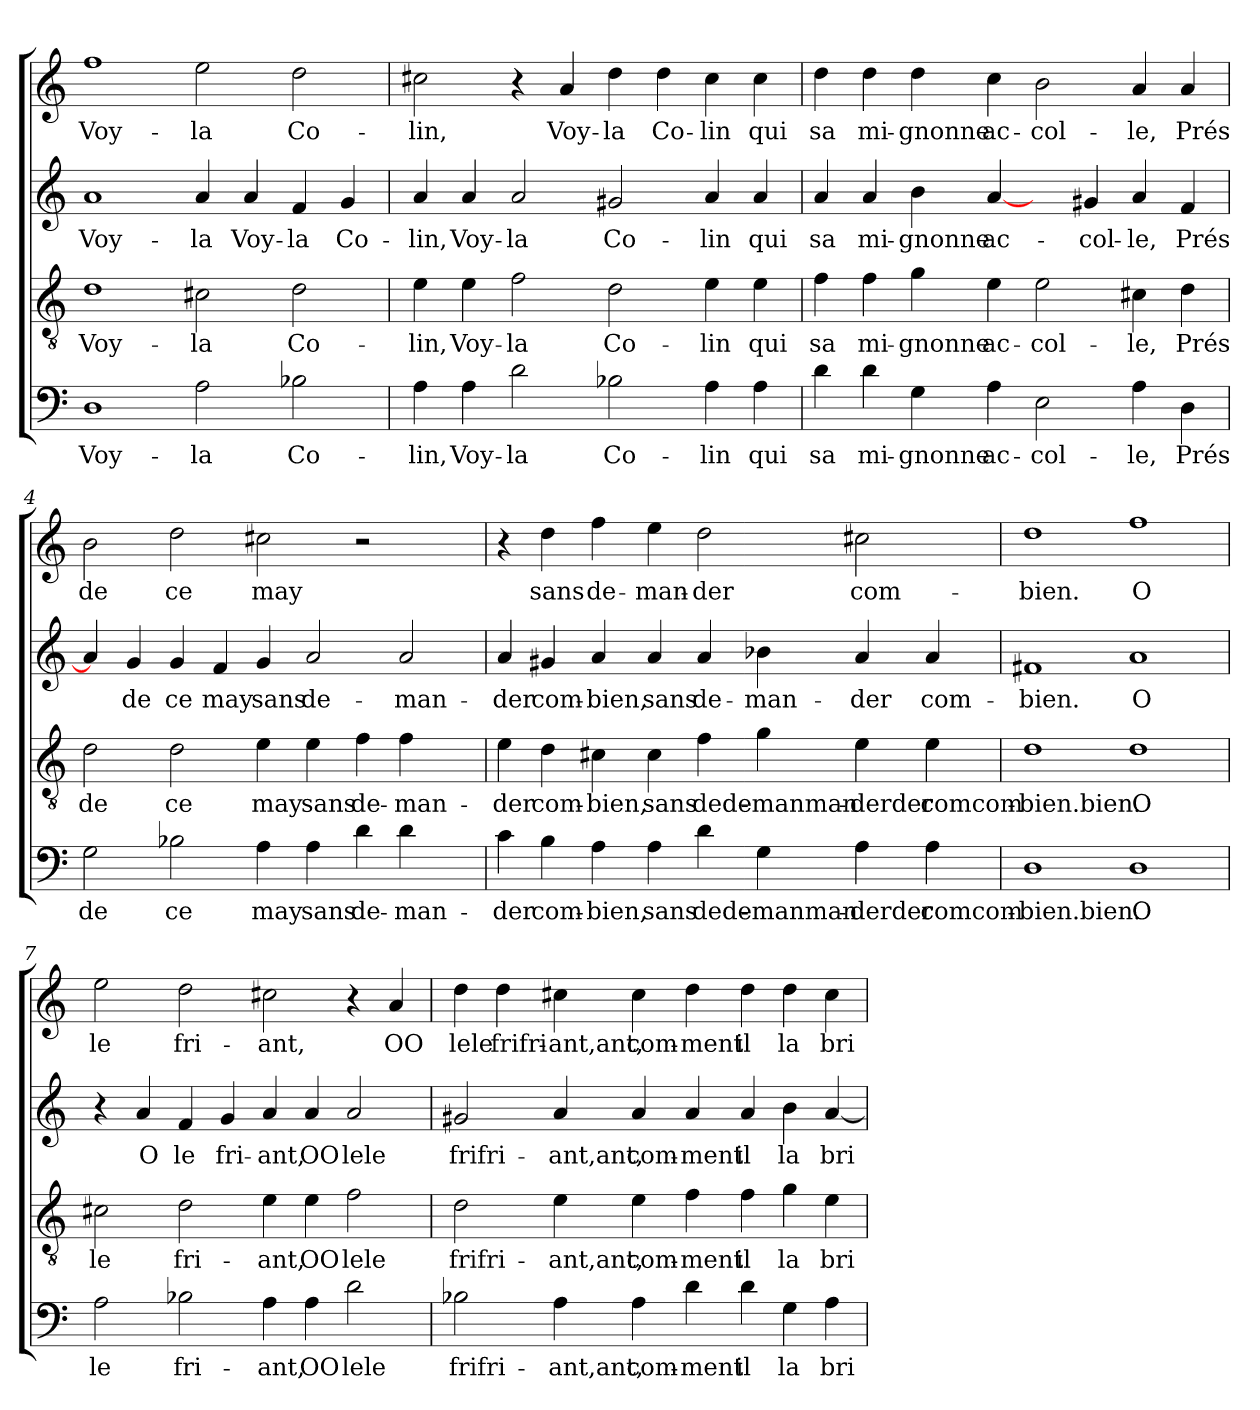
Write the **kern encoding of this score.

**kern	**text	**kern	**text	**kern	**text	**kern	**text
*part4	*part4	*part3	*part3	*part2	*part2	*part1	*part1
*staff4	*staff4	*staff3	*staff3	*staff2	*staff2	*staff1	*staff1
*clefF4	*	*clefGv2	*	*clefG2	*	*clefG2	*
*k[]	*	*k[]	*	*k[]	*	*k[]	*
=1	=1	=1	=1	=1	=1	=1	=1
1D	Voy-	1d	Voy-	1a	Voy-	1ff	Voy-
2A	-la	2c#X	-la	4a	-la	2ee	-la
.	.	.	.	4a	Voy-	.	.
2B-X	Co-	2d	Co-	4f	-la	2dd	Co-
.	.	.	.	4g	Co-	.	.
=2	=2	=2	=2	=2	=2	=2	=2
4A	-lin,	4e	-lin,	4a	-lin,	2cc#X	-lin,
4A	Voy-	4e	Voy-	4a	Voy-	.	.
2d	-la	2f	-la	2a	-la	4r	.
.	.	.	.	.	.	4a	Voy-
2B-X	Co-	2d	Co-	2g#X	Co-	4dd	-la
.	.	.	.	.	.	4dd	Co-
4A	-lin	4e	-lin	4a	-lin	4cc#	-lin
4A	qui	4e	qui	4a	qui	4cc#	qui
=3	=3	=3	=3	=3	=3	=3	=3
4d	sa	4f	sa	4a	sa	4dd	sa
4d	mi-	4f	mi-	4a	mi-	4dd	mi-
4G	-gnonne	4g	-gnonne	4b	-gnonne	4dd	-gnonne
4A	ac-	4e	ac-	[4a	ac-	4cc	ac-
2E	-col-	2e	-col-	4ryy	.	2b	-col-
.	.	.	.	4g#X	-col-	.	.
4A	-le,	4c#X	-le,	4a	-le,	4a	-le,
4D	Prés	4d	Prés	4f	Prés	4a	Prés
!!LO:LB:g=z
=4	=4	=4	=4	=4	=4	=4	=4
2G	de	2d	de	4a]	.	2b	de
.	.	.	.	4g	de	.	.
2B-X	ce	2d	ce	4g	ce	2dd	ce
.	.	.	.	4f	may	.	.
4A	may	4e	may	4g	sans	2cc#X	may
4A	sans	4e	sans	2a	de-	.	.
4d	de-	4f	de-	.	.	2r	.
4d	-man-	4f	-man-	2a	-man-	.	.
4ryy	.	4ryy	.	.	.	4ryy	.
=5	=5	=5	=5	=5	=5	=5	=5
4c	-der	4e	-der	4a	-der	4r	.
4B	com-	4d	com-	4g#X	com-	4dd	sans
4A	-bien,	4c#X	-bien,	4a	-bien,	4ff	de-
4A	sans	4c#	sans	4a	sans	4ee	-man-
4d	dede-	4f	dede-	4a	de-	2dd	-der
4G	-manman-	4g	-manman-	4b-X	-man-	.	.
4A	-derder	4e	-derder	4a	-der	2cc#X	com-
4A	comcom-	4e	comcom-	4a	com-	.	.
=6	=6	=6	=6	=6	=6	=6	=6
1D	-bien.bien.	1d	-bien.bien.	1f#X	-bien.	1dd	-bien.
1D	O	1d	O	1a	O	1ff	O
!!LO:LB:g=z
=7	=7	=7	=7	=7	=7	=7	=7
2A	le	2c#X	le	4r	.	2ee	le
.	.	.	.	4a	O	.	.
2B-X	fri-	2d	fri-	4f	le	2dd	fri-
.	.	.	.	4g	fri-	.	.
4A	-ant,	4e	-ant,	4a	-ant,	2cc#X	-ant,
4A	OO	4e	OO	4a	OO	.	.
2d	lele	2f	lele	2a	lele	4r	.
.	.	.	.	.	.	4a	OO
=8	=8	=8	=8	=8	=8	=8	=8
2B-X	frifri-	2d	frifri-	2g#X	frifri-	4dd	lele
.	.	.	.	.	.	4dd	frifri-
4A	-ant,ant,	4e	-ant,ant,	4a	-ant,ant,	4cc#X	-ant,ant,
4A	com-	4e	com-	4a	com-	4cc#	com-
4d	-ment	4f	-ment	4a	-ment	4dd	-ment
4d	il	4f	il	4a	il	4dd	il
4G	la	4g	la	4b	la	4dd	la
4A	bri-	4e	bri-	[4a	bri-	4cc#	bri-
=	=	=	=	=	=	=	=
*-	*-	*-	*-	*-	*-	*-	*-
